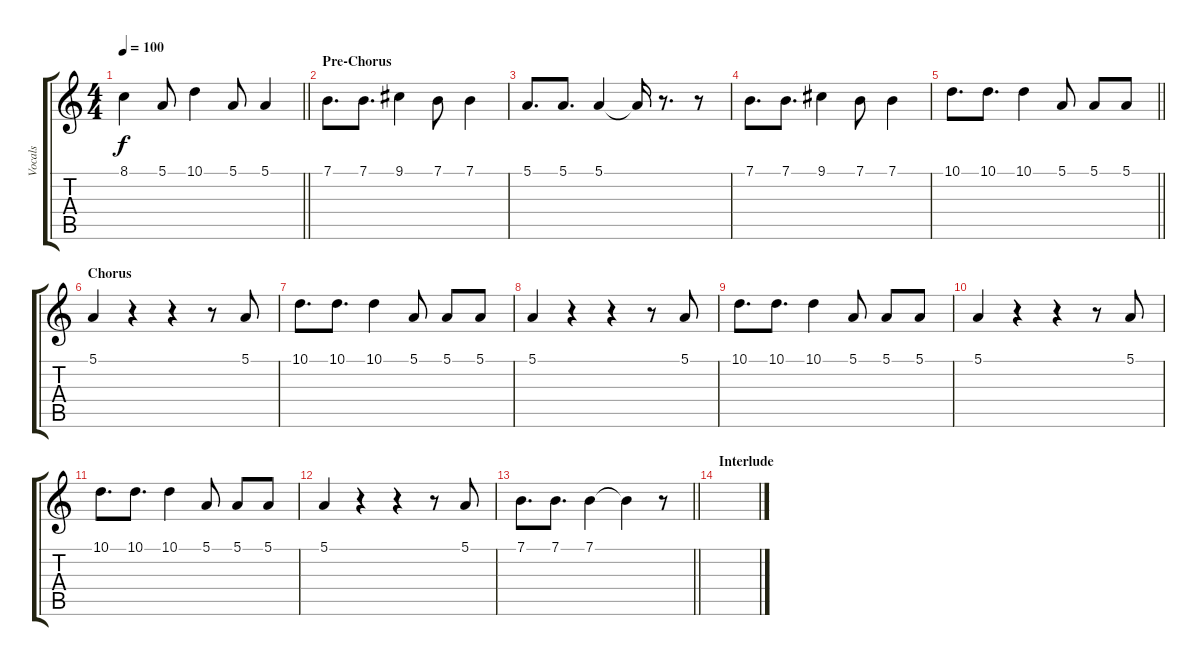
\track ("Vocals" "Vocals") {instrument altosax}
\staff {score tabs}
\tuning (E4 B3 G3 D3 A2 E2) {hide}
\ts (4 4)
\tempo 100
\clef g2
\barLineRight lightlight
\ks c
8.1.4{dy f} 5.1.8 10.1.4 5.1.8 5.1.4 |
\section ("" "Pre-Chorus")
7.1.8{d} 7.1.8{d} 9.1.4 7.1.8 7.1.4 |
5.1.8{d} 5.1.8{d} 5.1.4 5.1{t}.16 r.8{d} r.8 |
7.1.8{d} 7.1.8{d} 9.1.4 7.1.8 7.1.4 |
\barLineRight lightlight
10.1.8{d} 10.1.8{d} 10.1.4 5.1.8 5.1.8 5.1.8 |
\section ("" "Chorus")
5.1.4 r.4 r.4 r.8 5.1.8 |
10.1.8{d} 10.1.8{d} 10.1.4 5.1.8 5.1.8 5.1.8 |
5.1.4 r.4 r.4 r.8 5.1.8 |
10.1.8{d} 10.1.8{d} 10.1.4 5.1.8 5.1.8 5.1.8 |
5.1.4 r.4 r.4 r.8 5.1.8 |
10.1.8{d} 10.1.8{d} 10.1.4 5.1.8 5.1.8 5.1.8 |
5.1.4 r.4 r.4 r.8 5.1.8 |
\barLineRight lightlight
7.1.8{d} 7.1.8{d} 7.1.4 7.1{t}.4 r.8 |
\section ("" "Interlude")
